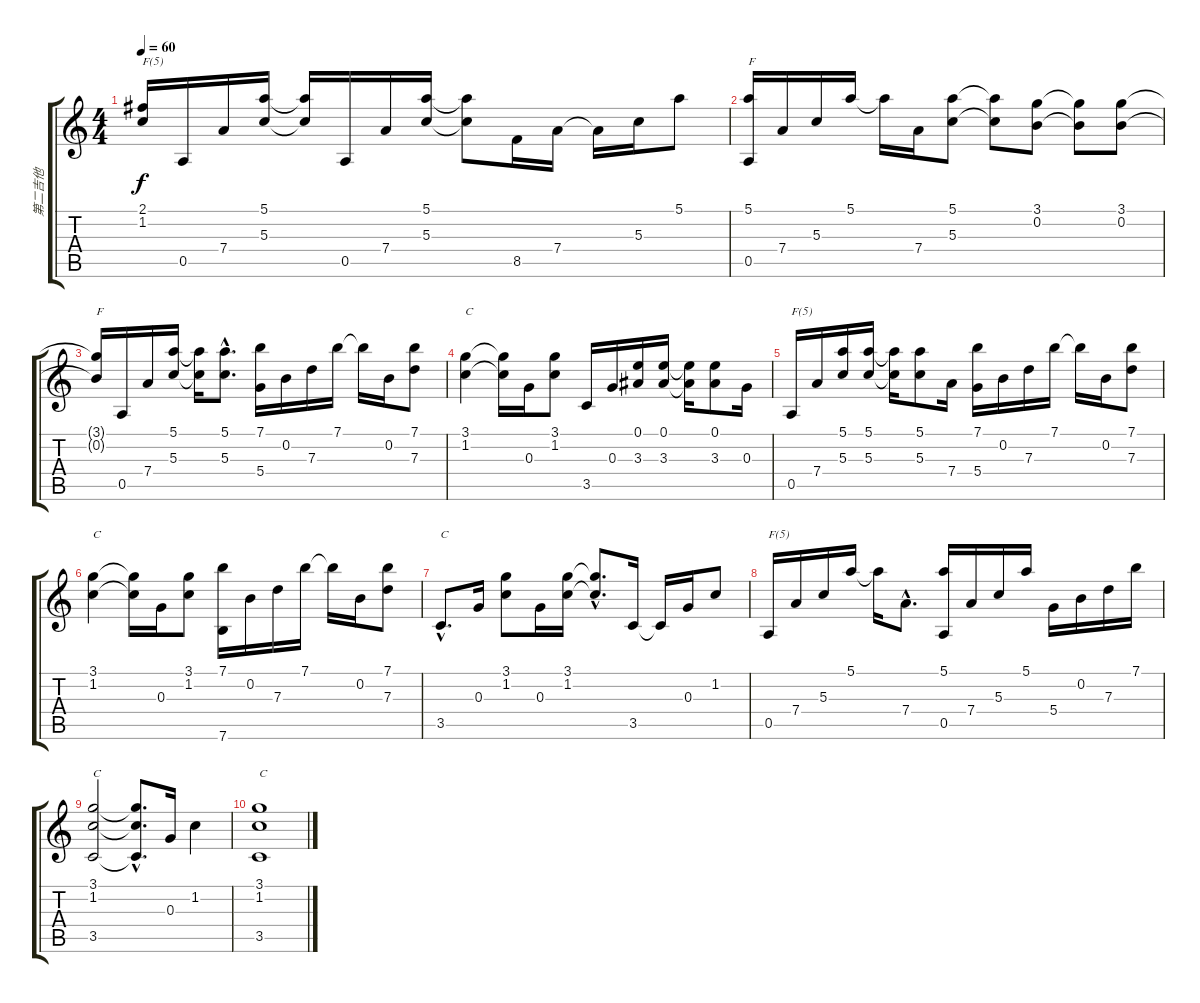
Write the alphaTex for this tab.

\track ("第二吉他" "第二吉他") {instrument acousticguitarsteel}
\staff {score tabs}
\tuning (E4 B3 G3 D3 A2 E2) {hide}
\ts (4 4)
\tempo 60
\clef g2
\ks c
(2.1{t} 1.2{t}).16{txt "F(5)" dy f} 0.5.16 7.4.16 (5.1 5.3).16 (5.1{t} 5.3{t}).16 0.5.16 7.4.16 (5.1 5.3).16 (5.1{t} 5.3{t}).8 8.5.16 7.4.16 7.4{t}.16 5.3.16 5.1.8 |
(5.1 0.5).16{txt "F"} 7.4.16 5.3.16 5.1.16 5.1{t}.16 7.4.16 (5.1 5.3).8 (5.1{t} 5.3{t}).8 (3.1 0.2).8 (3.1{t} 0.2{t}).8 (3.1 0.2).8 |
(3.1{t} 0.2{t}).16{txt "F"} 0.5.16 7.4.16 (5.1 5.3).16 (5.1{t} 5.3{t}).16 (5.1{hac} 5.3{hac}).8{d} (7.1 5.4).16 0.2.16 7.3.16 7.1.16 7.1{t}.16 0.2.16 (7.1 7.3).8 |
(3.1 1.2).4{txt "C"} (3.1{t} 1.2{t}).16 0.3.16 (3.1 1.2).8 3.5.16 0.3.16 (0.1 3.3).16 (0.1 3.3).16 (0.1{t} 3.3{t}).16 (0.1 3.3).8 0.3.16 |
0.5.16{txt "F(5)"} 7.4.16 (5.1 5.3).16 (5.1 5.3).16 (5.1{t} 5.3{t}).16 (5.1 5.3).8 7.4.16 (7.1 5.4).16 0.2.16 7.3.16 7.1.16 7.1{t}.16 0.2.16 (7.1 7.3).8 |
(3.1 1.2).4{txt "C"} (3.1{t} 1.2{t}).16 0.3.16 (3.1 1.2).8 (7.1 7.6).16 0.2.16 7.3.16 7.1.16 7.1{t}.16 0.2.16 (7.1 7.3).8 |
3.5{hac}.8{d txt "C"} 0.3.16 (3.1 1.2).8 0.3.16 (3.1 1.2).16 (3.1{hac t} 1.2{hac t}).8{d} 3.5.16 3.5{t}.16 0.3.16 1.2.8 |
0.5.16{txt "F(5)"} 7.4.16 5.3.16 5.1.16 5.1{t}.16 7.4{hac}.8{d} (5.1 0.5).16 7.4.16 5.3.16 5.1.16 5.4.16 0.2.16 7.3.16 7.1.16 |
(3.1 1.2 3.5).2{txt "C"} (3.1{hac t} 1.2{hac t} 3.5{hac t}).8{d} 0.3.16 1.2.4 |
(3.1 1.2 3.5).1{txt "C"}
